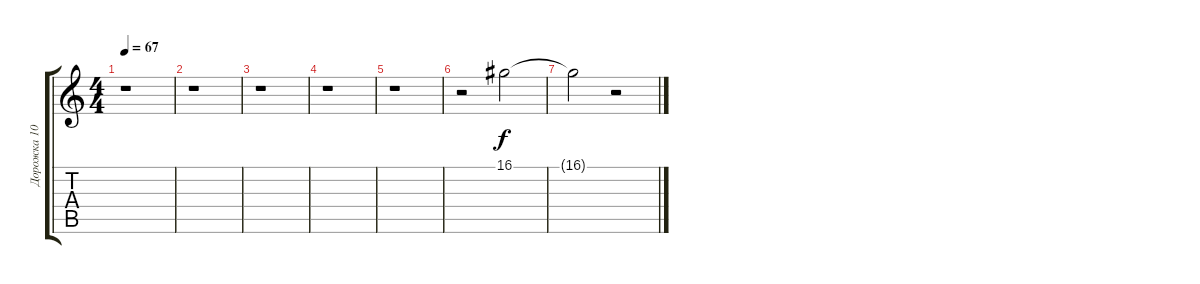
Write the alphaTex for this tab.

\track ("Дорожка 10" "Дорожка 10") {instrument reversecymbal}
\staff {score tabs}
\tuning (E4 B3 G3 D3 A2 E2) {hide}
\ts (4 4)
\tempo 67
\clef g2
\ks c
r.1{dy f} |
r.1 |
r.1 |
r.1 |
r.1 |
r.2 16.1.2{volume 0} |
16.1{t}.2 r.2
